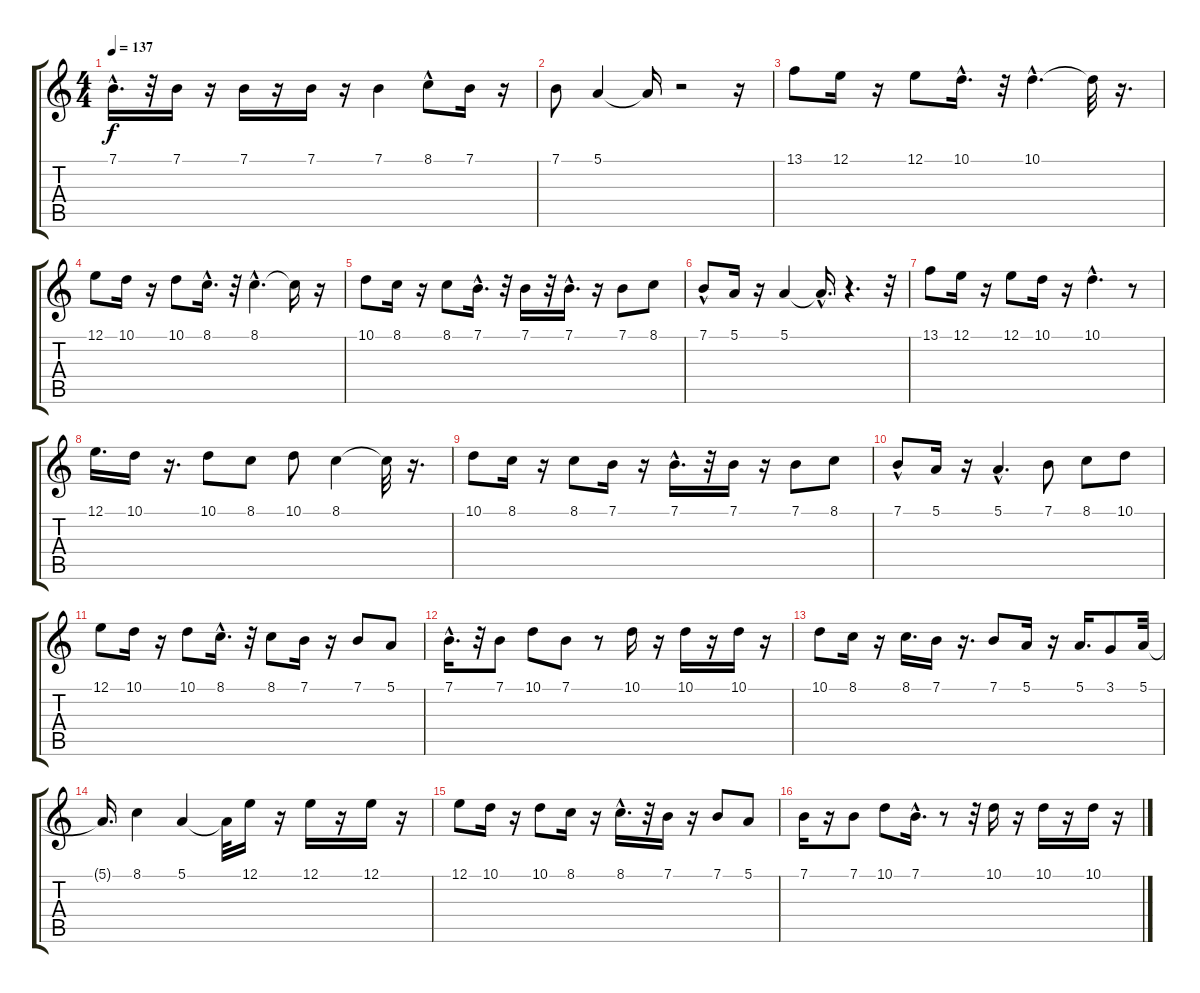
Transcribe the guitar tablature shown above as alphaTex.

\track "" {instrument choiraahs}
\staff {score tabs}
\tuning (E4 B3 G3 D3 A2 E2) {hide}
\ts (4 4)
\tempo 137
\clef g2
\ks c
7.1{hac}.16{d dy f} r.32 7.1.16 r.16 7.1.16 r.16 7.1.16 r.16 7.1.4 8.1{hac}.8 7.1.16 r.16 |
7.1.8 5.1.4 5.1{t}.16 r.2 r.16 |
13.1.8 12.1.16 r.16 12.1.8 10.1{hac}.16{d} r.32 10.1{hac}.4{d} 10.1{t}.32 r.16{d} |
12.1.8 10.1.16 r.16 10.1.8 8.1{hac}.16{d} r.32 8.1{hac}.4{d} 8.1{t}.16 r.16 |
10.1.8 8.1.16 r.16 8.1.8 7.1{hac}.16{d} r.32 7.1.16 r.32 7.1{hac}.16{d} r.16 7.1.8 8.1.8 |
7.1{hac}.8 5.1.16 r.16 5.1.4 5.1{hac t}.16{d} r.4{d} r.32 |
13.1.8 12.1.16 r.16 12.1.8 10.1.16 r.16 10.1{hac}.4{d} r.8 |
12.1.16{d} 10.1.16 r.16{d} 10.1.8 8.1.8 10.1.8 8.1.4 8.1{t}.32 r.16{d} |
10.1.8 8.1.16 r.16 8.1.8 7.1.16 r.16 7.1{hac}.16{d} r.32 7.1.16 r.16 7.1.8 8.1.8 |
7.1{hac}.8 5.1.16 r.16 5.1{hac}.4{d} 7.1.8 8.1.8 10.1.8 |
12.1.8 10.1.16 r.16 10.1.8 8.1{hac}.16{d} r.32 8.1.8 7.1.16 r.16 7.1.8 5.1.8 |
7.1{hac}.16{d} r.32 7.1.8 10.1.8 7.1.8 r.8 10.1.16 r.16 10.1.16 r.16 10.1.16 r.16 |
10.1.8 8.1.16 r.16 8.1.16{d} 7.1.16 r.16{d} 7.1.8 5.1.16 r.16 5.1.16{d} 3.1.8 5.1.32 |
5.1{t}.16{d} 8.1.4 5.1.4 5.1{t}.32 12.1.16 r.16 12.1.16 r.16 12.1.16 r.16 |
12.1.8 10.1.16 r.16 10.1.8 8.1.16 r.16 8.1{hac}.16{d} r.32 7.1.16 r.16 7.1.8 5.1.8 |
7.1.16 r.16 7.1.8 10.1.8 7.1{hac}.16{d} r.8 r.32 10.1.16 r.16 10.1.16 r.16 10.1.16 r.16
